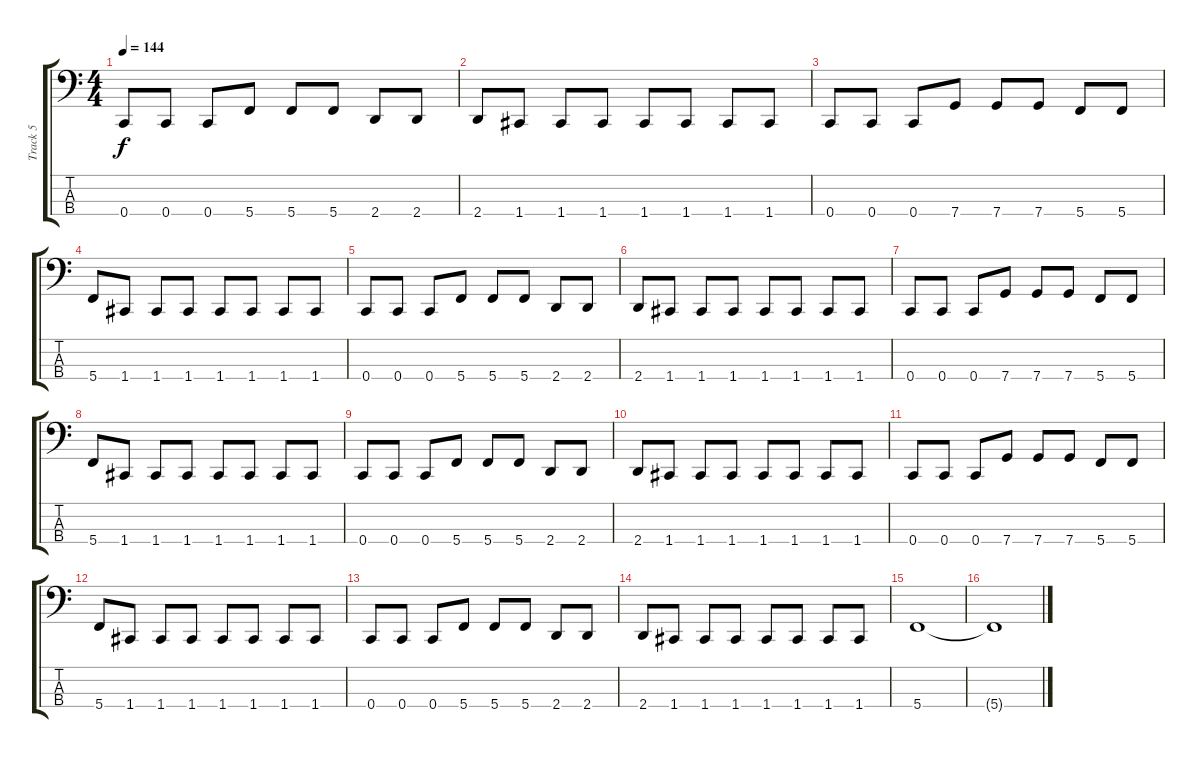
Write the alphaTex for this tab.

\track ("Track 5" "Track 5") {instrument electricbasspick}
\staff {score tabs}
\tuning (F2 C2 G1 C1) {hide}
\ts (4 4)
\tempo 144
\clef f4
\ks c
0.4.8{dy f} 0.4.8 0.4.8 5.4.8 5.4.8 5.4.8 2.4.8 2.4.8 |
2.4.8 1.4.8 1.4.8 1.4.8 1.4.8 1.4.8 1.4.8 1.4.8 |
0.4.8 0.4.8 0.4.8 7.4.8 7.4.8 7.4.8 5.4.8 5.4.8 |
5.4.8 1.4.8 1.4.8 1.4.8 1.4.8 1.4.8 1.4.8 1.4.8 |
0.4.8 0.4.8 0.4.8 5.4.8 5.4.8 5.4.8 2.4.8 2.4.8 |
2.4.8 1.4.8 1.4.8 1.4.8 1.4.8 1.4.8 1.4.8 1.4.8 |
0.4.8 0.4.8 0.4.8 7.4.8 7.4.8 7.4.8 5.4.8 5.4.8 |
5.4.8 1.4.8 1.4.8 1.4.8 1.4.8 1.4.8 1.4.8 1.4.8 |
0.4.8 0.4.8 0.4.8 5.4.8 5.4.8 5.4.8 2.4.8 2.4.8 |
2.4.8 1.4.8 1.4.8 1.4.8 1.4.8 1.4.8 1.4.8 1.4.8 |
0.4.8 0.4.8 0.4.8 7.4.8 7.4.8 7.4.8 5.4.8 5.4.8 |
5.4.8 1.4.8 1.4.8 1.4.8 1.4.8 1.4.8 1.4.8 1.4.8 |
0.4.8 0.4.8 0.4.8 5.4.8 5.4.8 5.4.8 2.4.8 2.4.8 |
2.4.8 1.4.8 1.4.8 1.4.8 1.4.8 1.4.8 1.4.8 1.4.8 |
5.4.1 |
5.4{t}.1
